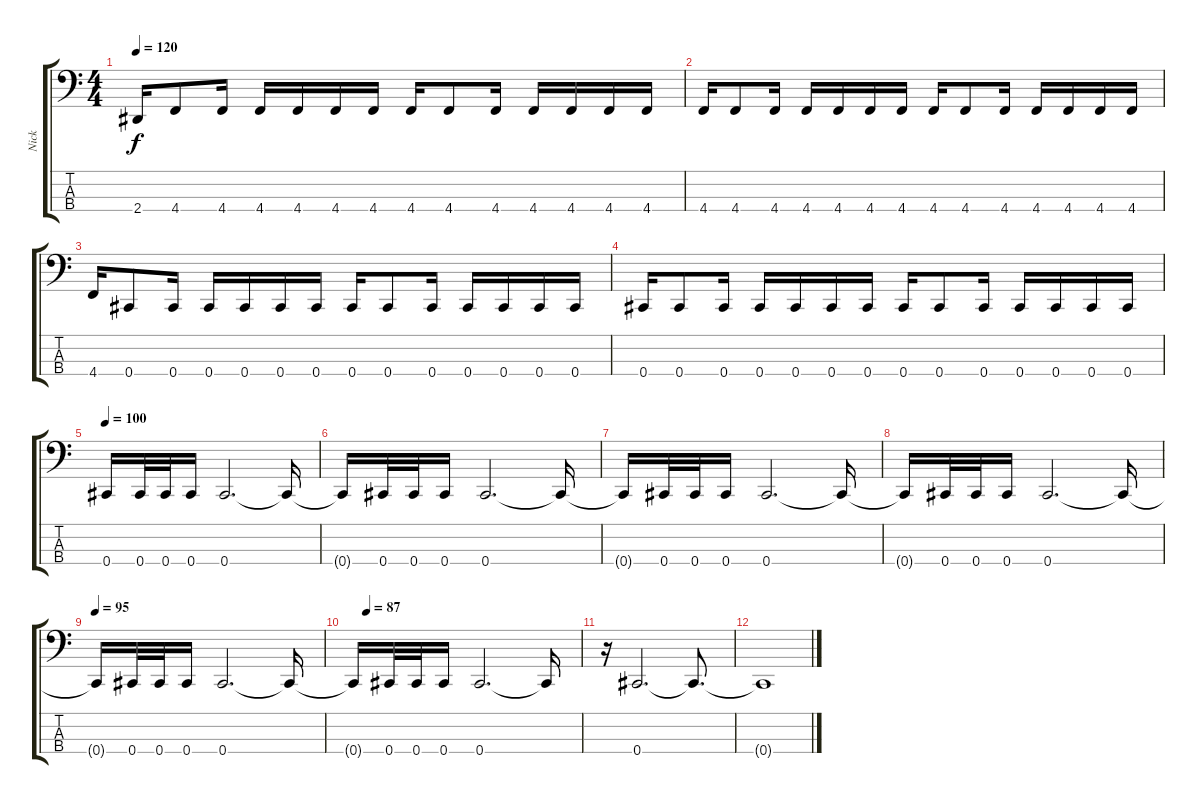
\track ("Nick" "Nick") {instrument electricbasspick}
\staff {score tabs}
\tuning (Gb2 Db2 Ab1 Db1) {hide}
\ts (4 4)
\tempo 120
\clef f4
\ks c
2.4.16{dy f} 4.4.8 4.4.16 4.4.16 4.4.16 4.4.16 4.4.16 4.4.16 4.4.8 4.4.16 4.4.16 4.4.16 4.4.16 4.4.16 |
4.4.16 4.4.8 4.4.16 4.4.16 4.4.16 4.4.16 4.4.16 4.4.16 4.4.8 4.4.16 4.4.16 4.4.16 4.4.16 4.4.16 |
4.4.16 0.4.8 0.4.16 0.4.16 0.4.16 0.4.16 0.4.16 0.4.16 0.4.8 0.4.16 0.4.16 0.4.16 0.4.16 0.4.16 |
0.4.16 0.4.8 0.4.16 0.4.16 0.4.16 0.4.16 0.4.16 0.4.16 0.4.8 0.4.16 0.4.16 0.4.16 0.4.16 0.4.16 |
\tempo 100
0.4.16 0.4.32 0.4.32 0.4.16 0.4.2{d} 0.4{t}.16 |
0.4{t}.16 0.4.32 0.4.32 0.4.16 0.4.2{d} 0.4{t}.16 |
0.4{t}.16 0.4.32 0.4.32 0.4.16 0.4.2{d} 0.4{t}.16 |
0.4{t}.16 0.4.32 0.4.32 0.4.16 0.4.2{d} 0.4{t}.16 |
\tempo 95
0.4{t}.16 0.4.32 0.4.32 0.4.16 0.4.2{d} 0.4{t}.16 |
\tempo (87 0.0625)
0.4{t}.16 0.4.32 0.4.32 0.4.16 0.4.2{d} 0.4{t}.16 |
r.16 0.4.2{d} 0.4{t}.8{d} |
0.4{t}.1
